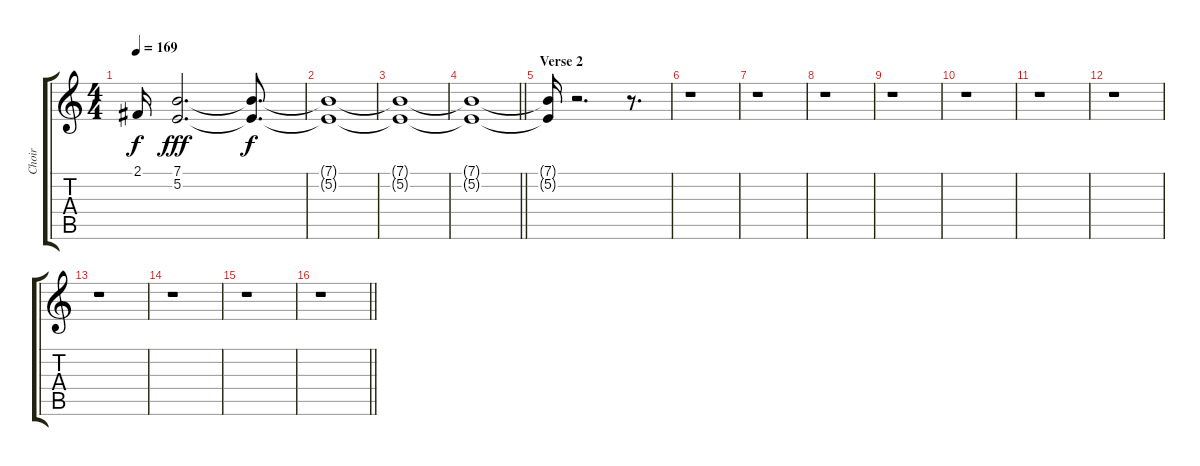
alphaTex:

\track ("Choir" "Choir") {instrument choiraahs}
\staff {score tabs}
\tuning (E4 B3 G3 D3 A2 E2) {hide}
\ts (4 4)
\tempo 169
\clef g2
\ks c
2.1{t}.16{dy f} (7.1 5.2).2{d dy fff} (7.1{t} 5.2{t}).8{d dy f} |
(7.1{t} 5.2{t}).1 |
(7.1{t} 5.2{t}).1 |
\barLineRight lightlight
(7.1{t} 5.2{t}).1 |
\section ("" "Verse 2")
(7.1{t} 5.2{t}).16 r.2{d} r.8{d} |
r.1 |
r.1 |
r.1 |
r.1 |
r.1 |
r.1 |
r.1 |
r.1 |
r.1 |
r.1 |
\barLineRight lightlight
r.1
